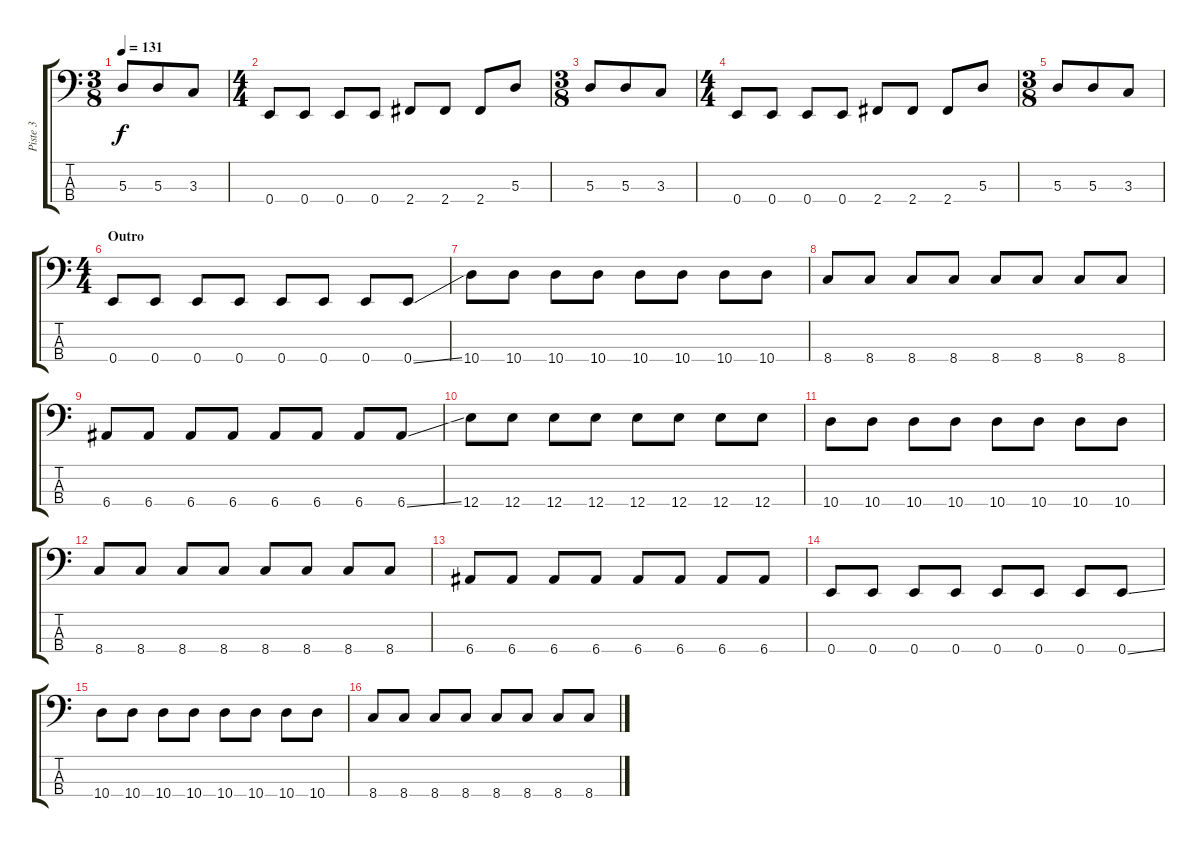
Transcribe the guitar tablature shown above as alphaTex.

\track ("Piste 3" "Piste 3") {instrument electricbasspick}
\staff {score tabs}
\tuning (G2 D2 A1 E1) {hide}
\ts (3 8)
\tempo 131
\clef f4
\ks c
5.3.8{dy f} 5.3.8 3.3.8 |
\ts (4 4)
0.4.8 0.4.8 0.4.8 0.4.8 2.4.8 2.4.8 2.4.8 5.3.8 |
\ts (3 8)
5.3.8 5.3.8 3.3.8 |
\ts (4 4)
0.4.8 0.4.8 0.4.8 0.4.8 2.4.8 2.4.8 2.4.8 5.3.8 |
\ts (3 8)
5.3.8 5.3.8 3.3.8 |
\ts (4 4)
\section ("" "Outro")
0.4.8 0.4.8 0.4.8 0.4.8 0.4.8 0.4.8 0.4.8 0.4{ss}.8 |
10.4.8 10.4.8 10.4.8 10.4.8 10.4.8 10.4.8 10.4.8 10.4.8 |
8.4.8 8.4.8 8.4.8 8.4.8 8.4.8 8.4.8 8.4.8 8.4.8 |
6.4.8 6.4.8 6.4.8 6.4.8 6.4.8 6.4.8 6.4.8 6.4{ss}.8 |
12.4.8 12.4.8 12.4.8 12.4.8 12.4.8 12.4.8 12.4.8 12.4.8 |
10.4.8 10.4.8 10.4.8 10.4.8 10.4.8 10.4.8 10.4.8 10.4.8 |
8.4.8 8.4.8 8.4.8 8.4.8 8.4.8 8.4.8 8.4.8 8.4.8 |
6.4.8 6.4.8 6.4.8 6.4.8 6.4.8 6.4.8 6.4.8 6.4.8 |
0.4.8 0.4.8 0.4.8 0.4.8 0.4.8 0.4.8 0.4.8 0.4{ss}.8 |
10.4.8 10.4.8 10.4.8 10.4.8 10.4.8 10.4.8 10.4.8 10.4.8 |
8.4.8 8.4.8 8.4.8 8.4.8 8.4.8 8.4.8 8.4.8 8.4.8
